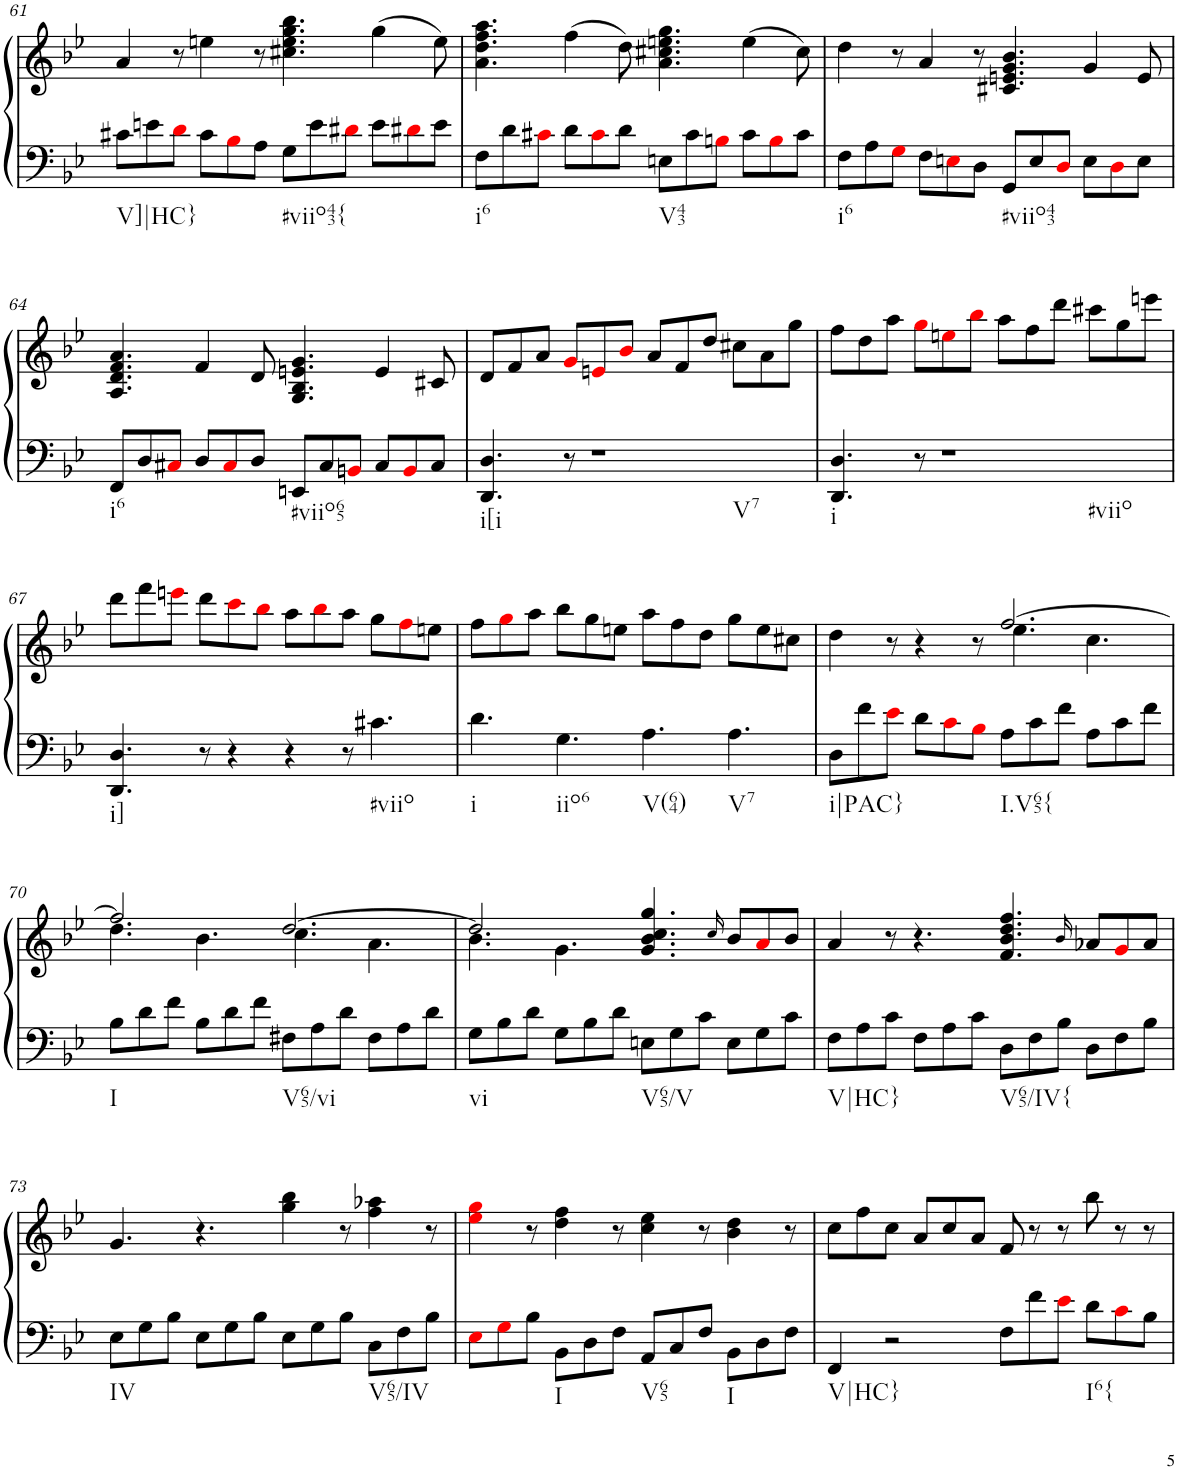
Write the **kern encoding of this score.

**kern	**kern
*part1	*part1
*staff2	*staff1
*I"Piano	*
*I'Pno.	*
!!LO:PB:g=z
*clefF4	*clefG2
*k[b-e-]	*k[b-e-]
*M12/8	*M12/8
=61	=61
!LO:TX:b:t=V]|HC}	!
8c#X\L	4a/
8en\	.
8di\J	8r
8c#\L	4een\
8B-i\	.
8A\J	8r
!LO:TX:b:t=#viio43{	!
8G\L	4.cc#X\ 4.ee\ 4.gg\ 4.bb-\
8e\	.
8d#Xi\J	.
8e\L	(4gg\
8d#Xi\	.
8e\J	8ee\)
=62	=62
!LO:TX:b:t=i6	!
8F\L	4.a\ 4.dd\ 4.ff\ 4.aa\
8d\	.
8c#Xi\J	.
8d\L	(4ff\
8c#i\	.
8d\J	8dd\)
!LO:TX:b:t=V43	!
8En\L	4.a\ 4.cc#X\ 4.een\ 4.gg\
8c#\	.
8Bni\J	.
8c#\L	(4ee\
8Bi\	.
8c#\J	8cc#\)
=63	=63
!LO:TX:b:t=i6	!
8F\L	4dd\
8A\	.
8Gi\J	8r
8F\L	4a/
8Eni\	.
8D\J	8r
!LO:TX:b:t=#viio43	!
8GG/L	4.c#X/ 4.en/ 4.g/ 4.b-/
8E/	.
8Di/J	.
8E\L	4g/
8Di\	.
8E\J	8e/
!!LO:LB:g=z
=64	=64
!LO:TX:b:t=i6	!
8FF/L	4.A/ 4.d/ 4.f/ 4.a/
8D/	.
8C#Xi/J	.
8D/L	4f/
8C#i/	.
8D/J	8d/
!LO:TX:b:t=#viio65	!
8EEn/L	4.G/ 4.B-/ 4.en/ 4.g/
8C#/	.
8BBni/J	.
8C#/L	4e/
8BBi/	.
8C#/J	8c#X/
=65	=65
!LO:TX:b:t=i[i	!
4.DD/ 4.D/	8d/L
.	8f/
.	8a/J
8r	8gi/L
!LO:TX:b:t=V7	!
1r	8eni/
.	8b-i/J
.	8a/L
.	8f/
.	8dd/J
.	8cc#X\L
.	8a\
.	8gg\J
=66	=66
!LO:TX:b:t=i	!
4.DD/ 4.D/	8ff\L
.	8dd\
.	8aa\J
8r	8ggi\L
!LO:TX:b:t=#viio	!
1r	8eeni\
.	8bb-i\J
.	8aa\L
.	8ff\
.	8ddd\J
.	8ccc#X\L
.	8gg\
.	8eeen\J
!!LO:LB:g=z
=67	=67
!LO:TX:b:t=i]	!
4.DD/ 4.D/	8ddd\L
.	8fff\
.	8eeeni\J
8r	8ddd\L
4r	8ccci\
.	8bb-i\J
4r	8aa\L
.	8bb-i\
8r	8aa\J
!LO:TX:b:t=#viio	!
4.c#X\	8gg\L
.	8ffi\
.	8een\J
=68	=68
!LO:TX:b:t=i	!
4.d\	8ff\L
.	8ggi\
.	8aa\J
!LO:TX:b:t=iio6	!
4.G\	8bb-\L
.	8gg\
.	8een\J
!LO:TX:b:t=V(64)	!
4.A\	8aa\L
.	8ff\
.	8dd\J
!LO:TX:b:t=V7	!
4.A\	8gg\L
.	8ee\
.	8cc#X\J
=69	=69
*	*^
!LO:TX:b:t=i|PAC}	!	!
8D\L	4dd\	2.ryy
8f\	.	.
8e-i\J	8r	.
8d\L	4r	.
8ci\	.	.
8B-i\J	8r	.
!LO:TX:b:t=I.V65{	!	!
8A\L	4.ee-\	[2.ff/
8c\	.	.
8f\J	.	.
8A\L	4.cc\	.
8c\	.	.
8f\J	.	.
!!LO:LB:g=z	!!
=70	=70	=70
!LO:TX:b:t=I	!	!
8B-\L	4.dd\	2.ff/]
8d\	.	.
8f\J	.	.
8B-\L	4.b-\	.
8d\	.	.
8f\J	.	.
!LO:TX:b:t=V65/vi	!	!
8F#X\L	4.cc\	[2.dd/
8A\	.	.
8d\J	.	.
8F#\L	4.a\	.
8A\	.	.
8d\J	.	.
=71	=71	=71
!LO:TX:b:t=vi	!	!
8G\L	4.b-\	2.dd/]
8B-\	.	.
8d\J	.	.
8G\L	4.g\	.
8B-\	.	.
8d\J	.	.
!LO:TX:b:t=V65/V	!	!
8En\L	4.g/ 4.b-/ 4.cc/ 4.gg/	2.ryy
8G\	.	.
8c\J	.	.
.	16qcc/	.
8E\L	8b-/L	.
8G\	8ai/	.
8c\J	8b-/J	.
*	*v	*v
=72	=72
!LO:TX:b:t=V|HC}	!
8F\L	4a/
8A\	.
8c\J	8r
8F\L	4.r
8A\	.
8c\J	.
!LO:TX:b:t=V65/IV{	!
8D\L	4.f/ 4.b-/ 4.dd/ 4.ff/
8F\	.
8B-\J	.
.	16qb-/
8D\L	8a-X/L
8F\	8gi/
8B-\J	8a-/J
!!LO:LB:g=z
=73	=73
!LO:TX:b:t=IV	!
8E-\L	4.g/
8G\	.
8B-\J	.
8E-\L	4.r
8G\	.
8B-\J	.
8E-\L	4gg\ 4bb-\
8G\	.
8B-\J	8r
!LO:TX:b:t=V65/IV	!
8D\L	4ff\ 4aa-X\
8F\	.
8B-\J	8r
=74	=74
8E-i\L	4ee-i\ 4ggi\
8Gi\	.
8B-\J	8r
!LO:TX:b:t=I	!
8BB-\L	4dd\ 4ff\
8D\	.
8F\J	8r
!LO:TX:b:t=V65	!
8AA/L	4cc\ 4ee-\
8C/	.
8F/J	8r
!LO:TX:b:t=I	!
8BB-\L	4b-\ 4dd\
8D\	.
8F\J	8r
=75	=75
!LO:TX:b:t=V|HC}	!
4FF/	8cc\L
.	8ff\
2r	8cc\J
.	8a/L
.	8cc/
.	8a/J
8F\L	8f/
8f\	8r
8e-i\J	8r
!LO:TX:b:t=I6{	!
8d\L	8bb-\
8ci\	8r
8B-\J	8r
=	=
*-	*-
